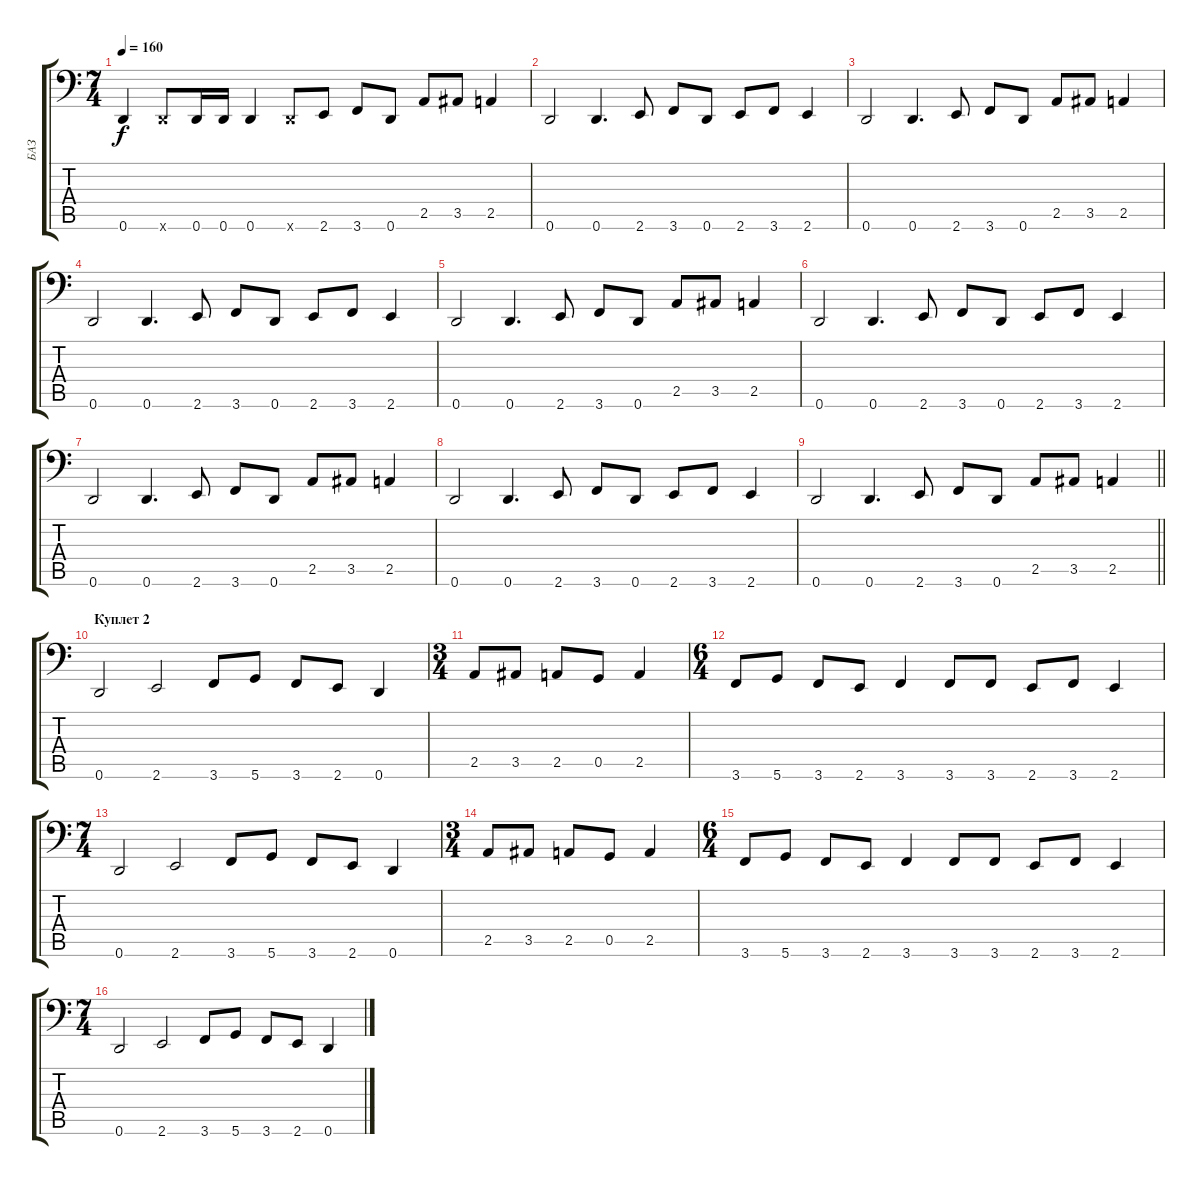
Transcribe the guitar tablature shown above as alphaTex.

\track ("БАЗ" "БАЗ") {instrument electricbassfinger}
\staff {score tabs}
\tuning (D3 A2 F2 C2 G1 D1) {hide}
\ts (7 4)
\tempo 160
\clef f4
\ks c
0.6.4{dy f} 0.6{x}.8 0.6.16 0.6.16 0.6.4 0.6{x}.8 2.6.8 3.6.8 0.6.8 2.5.8 3.5.8 2.5.4 |
0.6.2 0.6.4{d} 2.6.8 3.6.8 0.6.8 2.6.8 3.6.8 2.6.4 |
0.6.2 0.6.4{d} 2.6.8 3.6.8 0.6.8 2.5.8 3.5.8 2.5.4 |
0.6.2 0.6.4{d} 2.6.8 3.6.8 0.6.8 2.6.8 3.6.8 2.6.4 |
0.6.2 0.6.4{d} 2.6.8 3.6.8 0.6.8 2.5.8 3.5.8 2.5.4 |
0.6.2 0.6.4{d} 2.6.8 3.6.8 0.6.8 2.6.8 3.6.8 2.6.4 |
0.6.2 0.6.4{d} 2.6.8 3.6.8 0.6.8 2.5.8 3.5.8 2.5.4 |
0.6.2 0.6.4{d} 2.6.8 3.6.8 0.6.8 2.6.8 3.6.8 2.6.4 |
\barLineRight lightlight
0.6.2 0.6.4{d} 2.6.8 3.6.8 0.6.8 2.5.8 3.5.8 2.5.4 |
\section ("" "Куплет 2")
0.6.2 2.6.2 3.6.8 5.6.8 3.6.8 2.6.8 0.6.4 |
\ts (3 4)
2.5.8 3.5.8 2.5.8 0.5.8 2.5.4 |
\ts (6 4)
3.6.8 5.6.8 3.6.8 2.6.8 3.6.4 3.6.8 3.6.8 2.6.8 3.6.8 2.6.4 |
\ts (7 4)
0.6.2 2.6.2 3.6.8 5.6.8 3.6.8 2.6.8 0.6.4 |
\ts (3 4)
2.5.8 3.5.8 2.5.8 0.5.8 2.5.4 |
\ts (6 4)
3.6.8 5.6.8 3.6.8 2.6.8 3.6.4 3.6.8 3.6.8 2.6.8 3.6.8 2.6.4 |
\ts (7 4)
0.6.2 2.6.2 3.6.8 5.6.8 3.6.8 2.6.8 0.6.4
